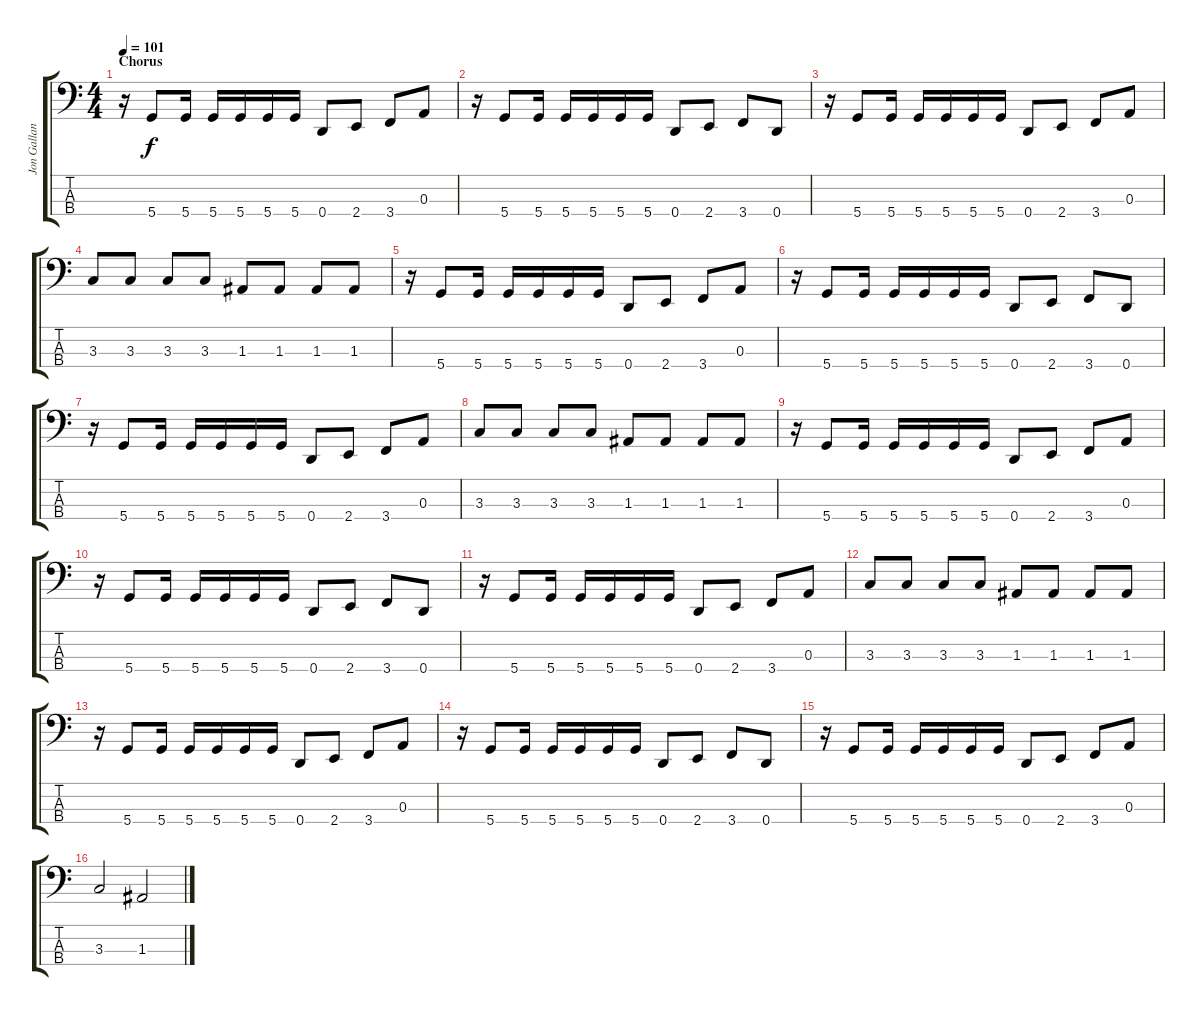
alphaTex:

\track ("Jon Gallant" "Jon Gallan") {instrument electricbassfinger}
\staff {score tabs}
\tuning (G2 D2 A1 D1) {hide}
\ts (4 4)
\section ("" "Chorus")
\tempo 101
\clef f4
\ks c
r.16{dy f} 5.4.8 5.4.16 5.4.16 5.4.16 5.4.16 5.4.16 0.4.8 2.4.8 3.4.8 0.3.8 |
r.16 5.4.8 5.4.16 5.4.16 5.4.16 5.4.16 5.4.16 0.4.8 2.4.8 3.4.8 0.4.8 |
r.16 5.4.8 5.4.16 5.4.16 5.4.16 5.4.16 5.4.16 0.4.8 2.4.8 3.4.8 0.3.8 |
3.3.8 3.3.8 3.3.8 3.3.8 1.3.8 1.3.8 1.3.8 1.3.8 |
r.16 5.4.8 5.4.16 5.4.16 5.4.16 5.4.16 5.4.16 0.4.8 2.4.8 3.4.8 0.3.8 |
r.16 5.4.8 5.4.16 5.4.16 5.4.16 5.4.16 5.4.16 0.4.8 2.4.8 3.4.8 0.4.8 |
r.16 5.4.8 5.4.16 5.4.16 5.4.16 5.4.16 5.4.16 0.4.8 2.4.8 3.4.8 0.3.8 |
3.3.8 3.3.8 3.3.8 3.3.8 1.3.8 1.3.8 1.3.8 1.3.8 |
r.16 5.4.8 5.4.16 5.4.16 5.4.16 5.4.16 5.4.16 0.4.8 2.4.8 3.4.8 0.3.8 |
r.16 5.4.8 5.4.16 5.4.16 5.4.16 5.4.16 5.4.16 0.4.8 2.4.8 3.4.8 0.4.8 |
r.16 5.4.8 5.4.16 5.4.16 5.4.16 5.4.16 5.4.16 0.4.8 2.4.8 3.4.8 0.3.8 |
3.3.8 3.3.8 3.3.8 3.3.8 1.3.8 1.3.8 1.3.8 1.3.8 |
r.16 5.4.8 5.4.16 5.4.16 5.4.16 5.4.16 5.4.16 0.4.8 2.4.8 3.4.8 0.3.8 |
r.16 5.4.8 5.4.16 5.4.16 5.4.16 5.4.16 5.4.16 0.4.8 2.4.8 3.4.8 0.4.8 |
r.16 5.4.8 5.4.16 5.4.16 5.4.16 5.4.16 5.4.16 0.4.8 2.4.8 3.4.8 0.3.8 |
3.3.2 1.3.2
